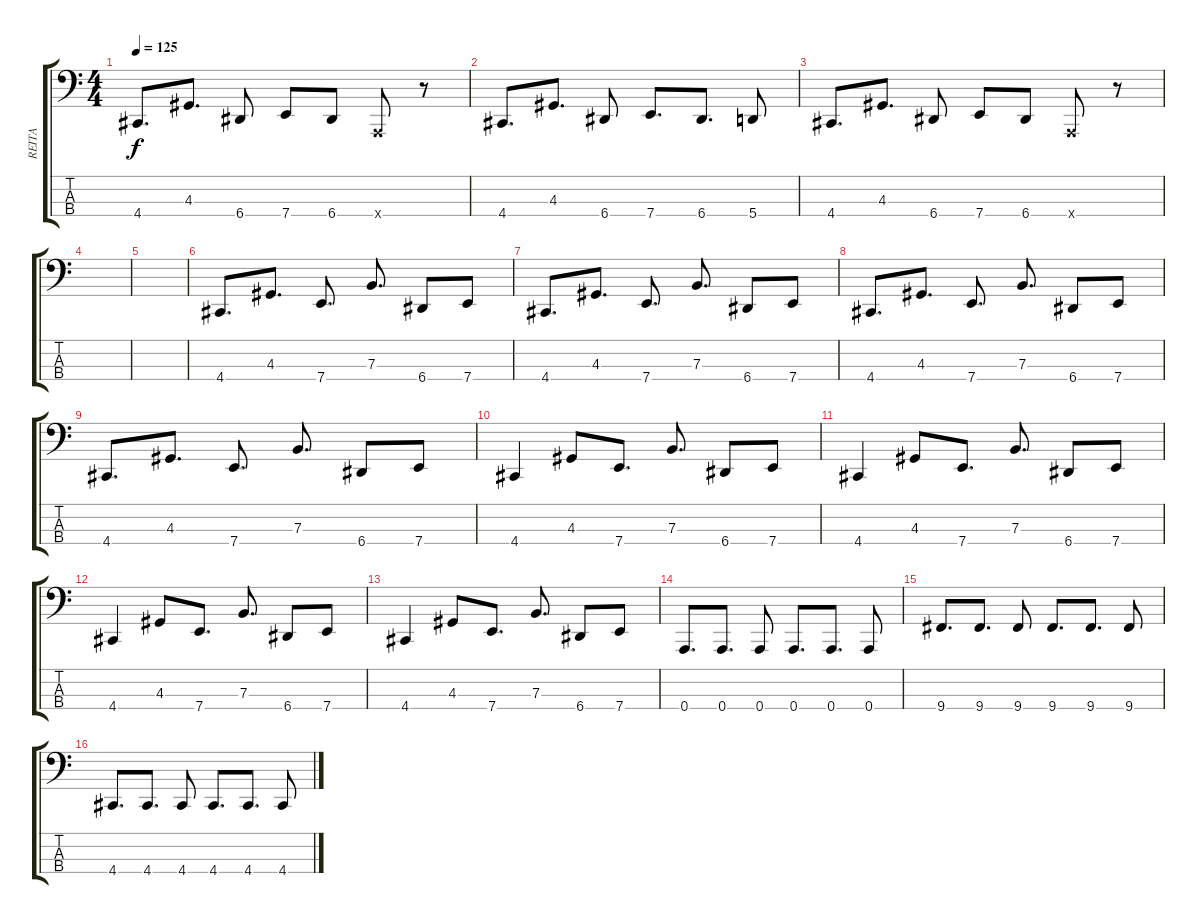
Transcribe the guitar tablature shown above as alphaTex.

\track ("REITA" "REITA") {instrument synthbass2}
\staff {score tabs}
\tuning (D2 A1 E1 A0) {hide}
\ts (4 4)
\tempo 125
\clef f4
\ks c
4.4.8{d dy f} 4.3.8{d} 6.4.8 7.4.8 6.4.8 0.4{x}.8 r.8 |
4.4.8{d} 4.3.8{d} 6.4.8 7.4.8{d} 6.4.8{d} 5.4.8 |
4.4.8{d} 4.3.8{d} 6.4.8 7.4.8 6.4.8 0.4{x}.8 r.8 |
|
|
4.4.8{d instrument electricbassfinger} 4.3.8{d} 7.4.8{d} 7.3.8{d} 6.4.8 7.4.8 |
4.4.8{d} 4.3.8{d} 7.4.8{d} 7.3.8{d} 6.4.8 7.4.8 |
4.4.8{d} 4.3.8{d} 7.4.8{d} 7.3.8{d} 6.4.8 7.4.8 |
4.4.8{d} 4.3.8{d} 7.4.8{d} 7.3.8{d} 6.4.8 7.4.8 |
4.4.4 4.3.8 7.4.8{d} 7.3.8{d} 6.4.8 7.4.8 |
4.4.4 4.3.8 7.4.8{d} 7.3.8{d} 6.4.8 7.4.8 |
4.4.4 4.3.8 7.4.8{d} 7.3.8{d} 6.4.8 7.4.8 |
4.4.4 4.3.8 7.4.8{d} 7.3.8{d} 6.4.8 7.4.8 |
0.4.8{d} 0.4.8{d} 0.4.8 0.4.8{d} 0.4.8{d} 0.4.8 |
9.4.8{d} 9.4.8{d} 9.4.8 9.4.8{d} 9.4.8{d} 9.4.8 |
4.4.8{d} 4.4.8{d} 4.4.8 4.4.8{d} 4.4.8{d} 4.4.8
